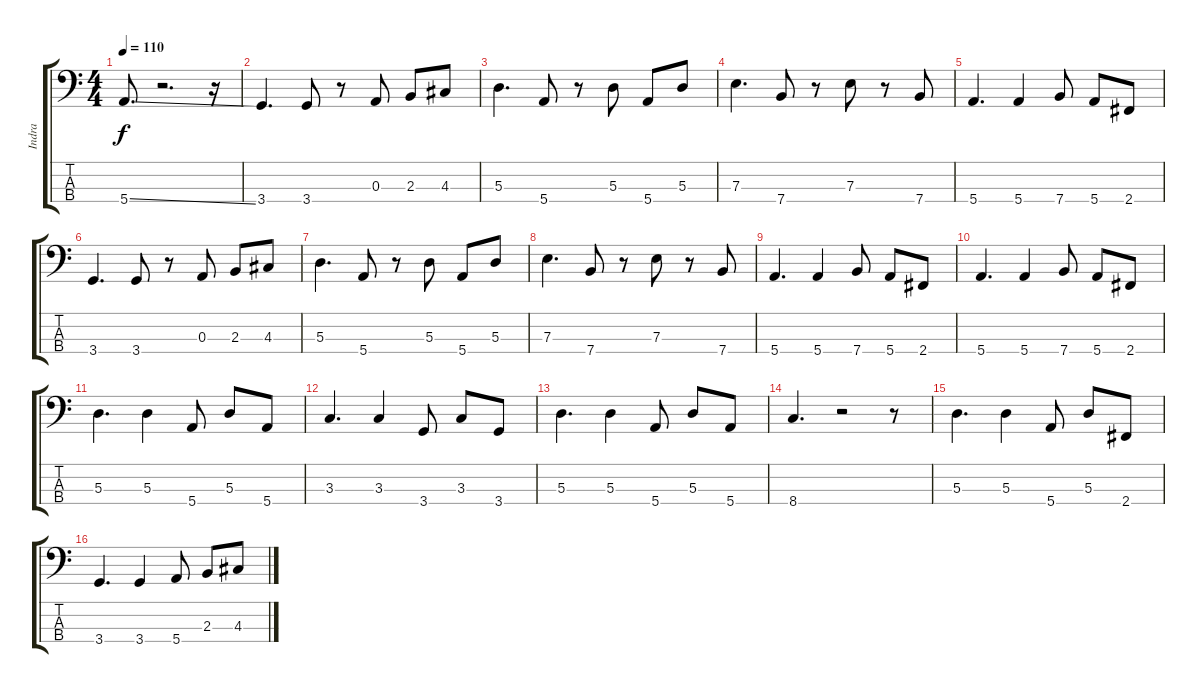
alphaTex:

\track ("Indra" "Indra") {instrument electricbasspick}
\staff {score tabs}
\tuning (G2 D2 A1 E1) {hide}
\ts (4 4)
\tempo 110
\clef f4
\ks c
5.4{ss}.8{d dy f} r.2{d} r.16 |
3.4.4{d} 3.4.8 r.8 0.3.8 2.3.8 4.3.8 |
5.3.4{d} 5.4.8 r.8 5.3.8 5.4.8 5.3.8 |
7.3.4{d} 7.4.8 r.8 7.3.8 r.8 7.4.8 |
5.4.4{d} 5.4.4 7.4.8 5.4.8 2.4.8 |
3.4.4{d} 3.4.8 r.8 0.3.8 2.3.8 4.3.8 |
5.3.4{d} 5.4.8 r.8 5.3.8 5.4.8 5.3.8 |
7.3.4{d} 7.4.8 r.8 7.3.8 r.8 7.4.8 |
5.4.4{d} 5.4.4 7.4.8 5.4.8 2.4.8 |
5.4.4{d} 5.4.4 7.4.8 5.4.8 2.4.8 |
5.3.4{d} 5.3.4 5.4.8 5.3.8 5.4.8 |
3.3.4{d} 3.3.4 3.4.8 3.3.8 3.4.8 |
5.3.4{d} 5.3.4 5.4.8 5.3.8 5.4.8 |
8.4.4{d} r.2 r.8 |
5.3.4{d} 5.3.4 5.4.8 5.3.8 2.4.8 |
3.4.4{d} 3.4.4 5.4.8 2.3.8 4.3.8
